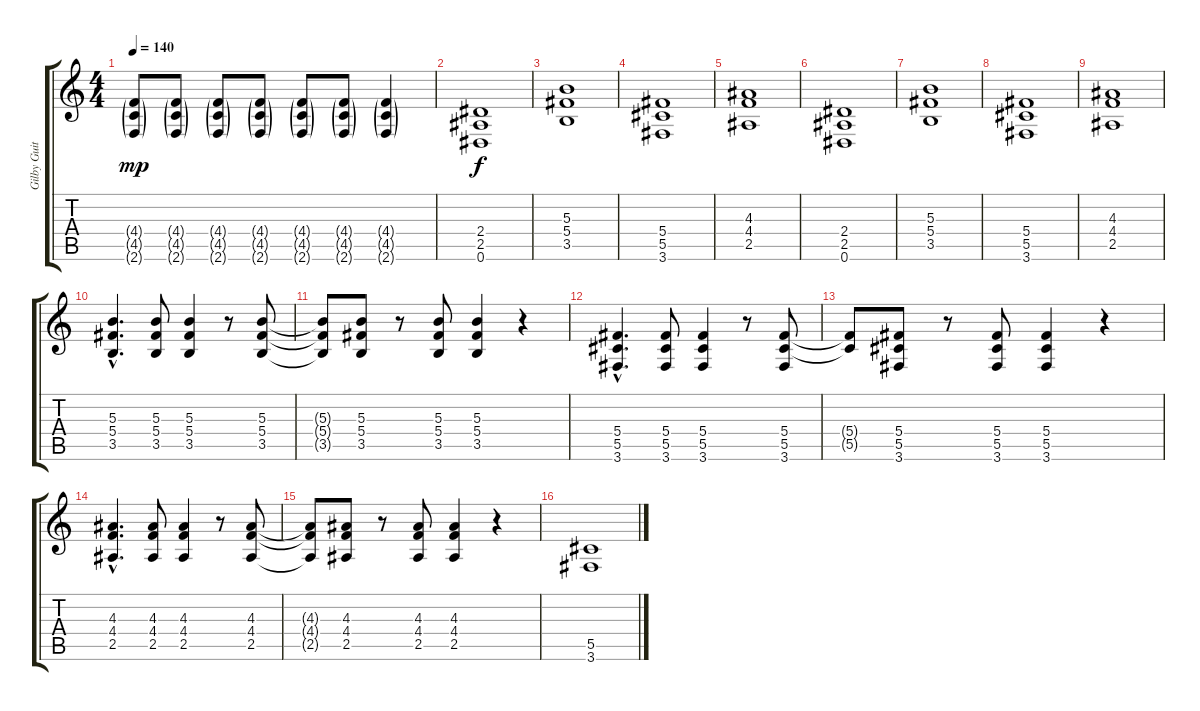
\track ("Gilby Guitar 1" "Gilby Guit") {instrument overdrivenguitar}
\staff {score tabs}
\tuning (Eb4 Bb3 Gb3 Db3 Ab2 Eb2) {hide}
\ts (4 4)
\tempo 140
\clef g2
\ks c
(4.4{g} 4.5{g} 2.6{g}).8{dy mp} (4.4{g} 4.5{g} 2.6{g}).8 (4.4{g} 4.5{g} 2.6{g}).8 (4.4{g} 4.5{g} 2.6{g}).8 (4.4{g} 4.5{g} 2.6{g}).8 (4.4{g} 4.5{g} 2.6{g}).8 (4.4{g} 4.5{g} 2.6{g}).4 |
(2.4 2.5 0.6).1{dy f} |
(5.3 5.4 3.5).1 |
(5.4 5.5 3.6).1 |
(4.3 4.4 2.5).1 |
(2.4 2.5 0.6).1 |
(5.3 5.4 3.5).1 |
(5.4 5.5 3.6).1 |
(4.3 4.4 2.5).1 |
(5.3{hac} 5.4{hac} 3.5{hac}).4{d} (5.3 5.4 3.5).8 (5.3 5.4 3.5).4 r.8 (5.3 5.4 3.5).8 |
(5.3{t} 5.4{t} 3.5{t}).8 (5.3 5.4 3.5).8 r.8 (5.3 5.4 3.5).8 (5.3 5.4 3.5).4 r.4 |
(5.4{hac} 5.5{hac} 3.6{hac}).4{d} (5.4 5.5 3.6).8 (5.4 5.5 3.6).4 r.8 (5.4 5.5 3.6).8 |
(5.4{t} 5.5{t}).8 (5.4 5.5 3.6).8 r.8 (5.4 5.5 3.6).8 (5.4 5.5 3.6).4 r.4 |
(4.3{hac} 4.4{hac} 2.5{hac}).4{d} (4.3 4.4 2.5).8 (4.3 4.4 2.5).4 r.8 (4.3 4.4 2.5).8 |
(4.3{t} 4.4{t} 2.5{t}).8 (4.3 4.4 2.5).8 r.8 (4.3 4.4 2.5).8 (4.3 4.4 2.5).4 r.4 |
(5.5 3.6).1
